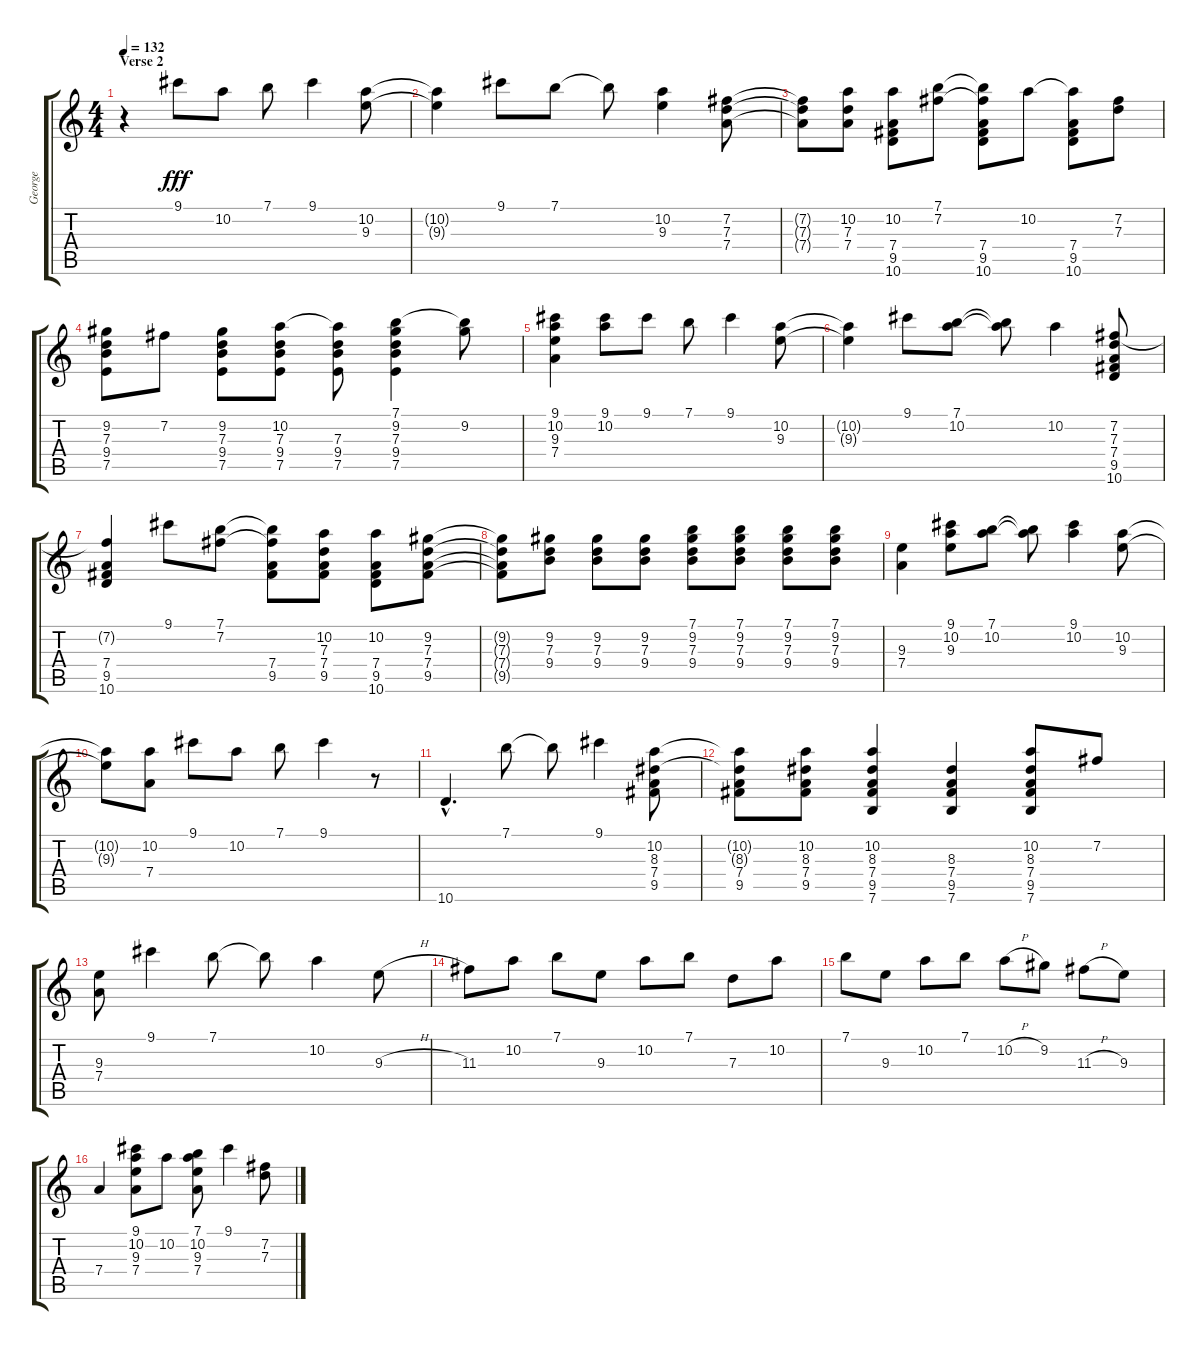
\track ("George" "George") {instrument acousticguitarsteel}
\staff {score tabs}
\tuning (E4 B3 G3 D3 A2 E2) {hide}
\ts (4 4)
\section ("" "Verse 2")
\tempo 132
\clef g2
\ks c
r.4{dy fff} 9.1.8 10.2.8 7.1.8 9.1.4 (10.2 9.3).8 |
(10.2{t} 9.3{t}).4 9.1.8 7.1.8 7.1{t}.8 (10.2 9.3).4 (7.2 7.3 7.4).8 |
(7.2{t} 7.3{t} 7.4{t}).8 (10.2 7.3 7.4).8 (10.2 7.4 9.5 10.6).8 (7.1 7.2).8 (7.1{t} 7.2{t} 7.4 9.5 10.6).8 10.2.8 (10.2{t} 7.4 9.5 10.6).8 (7.2 7.3).8 |
(9.2 7.3 9.4 7.5).8 7.2.8 (9.2 7.3 9.4 7.5).8 (10.2 7.3 9.4 7.5).8 (10.2{t} 7.3 9.4 7.5).8 (7.1 9.2 7.3 9.4 7.5).4 (7.1{t} 9.2).8 |
(9.1 10.2 9.3 7.4).4 (9.1 10.2).8 9.1.8 7.1.8 9.1.4 (10.2 9.3).8 |
(10.2{t} 9.3{t}).4 9.1.8 (7.1 10.2).8 (7.1{t} 10.2{t}).8 10.2.4 (7.2 7.3 7.4 9.5 10.6).8 |
(7.2{t} 7.4 9.5 10.6).4 9.1.8 (7.1 7.2).8 (7.1{t} 7.2{t} 7.4 9.5).8 (10.2 7.3 7.4 9.5).8 (10.2 7.4 9.5 10.6).8 (9.2 7.3 7.4 9.5).8 |
(9.2{t} 7.3{t} 7.4{t} 9.5{t}).8 (9.2 7.3 9.4).8 (9.2 7.3 9.4).8 (9.2 7.3 9.4).8 (7.1 9.2 7.3 9.4).8 (7.1 9.2 7.3 9.4).8 (7.1 9.2 7.3 9.4).8 (7.1 9.2 7.3 9.4).8 |
(9.3 7.4).4 (9.1 10.2 9.3).8 (7.1 10.2).8 (7.1{t} 10.2{t}).8 (9.1 10.2).4 (10.2 9.3).8 |
(10.2{t} 9.3{t}).8 (10.2 7.4).8 9.1.8 10.2.8 7.1.8 9.1.4 r.8 |
10.6{hac}.4{d} 7.1.8 7.1{t}.8 9.1.4 (10.2 8.3 7.4 9.5).8 |
(10.2{t} 8.3{t} 7.4 9.5).8 (10.2 8.3 7.4 9.5).8 (10.2 8.3 7.4 9.5 7.6).4 (8.3 7.4 9.5 7.6).4 (10.2 8.3 7.4 9.5 7.6).8 7.2.8 |
(9.3 7.4).8 9.1.4 7.1.8 7.1{t}.8 10.2.4 9.3{h}.8 |
11.3.8 10.2.8 7.1.8 9.3.8 10.2.8 7.1.8 7.3.8 10.2.8 |
7.1.8 9.3.8 10.2.8 7.1.8 10.2{h}.8 9.2.8 11.3{h}.8 9.3.8 |
7.4.4 (9.1 10.2 9.3 7.4).8 10.2.8 (7.1 10.2 9.3 7.4).8 9.1.4 (7.2 7.3).8
